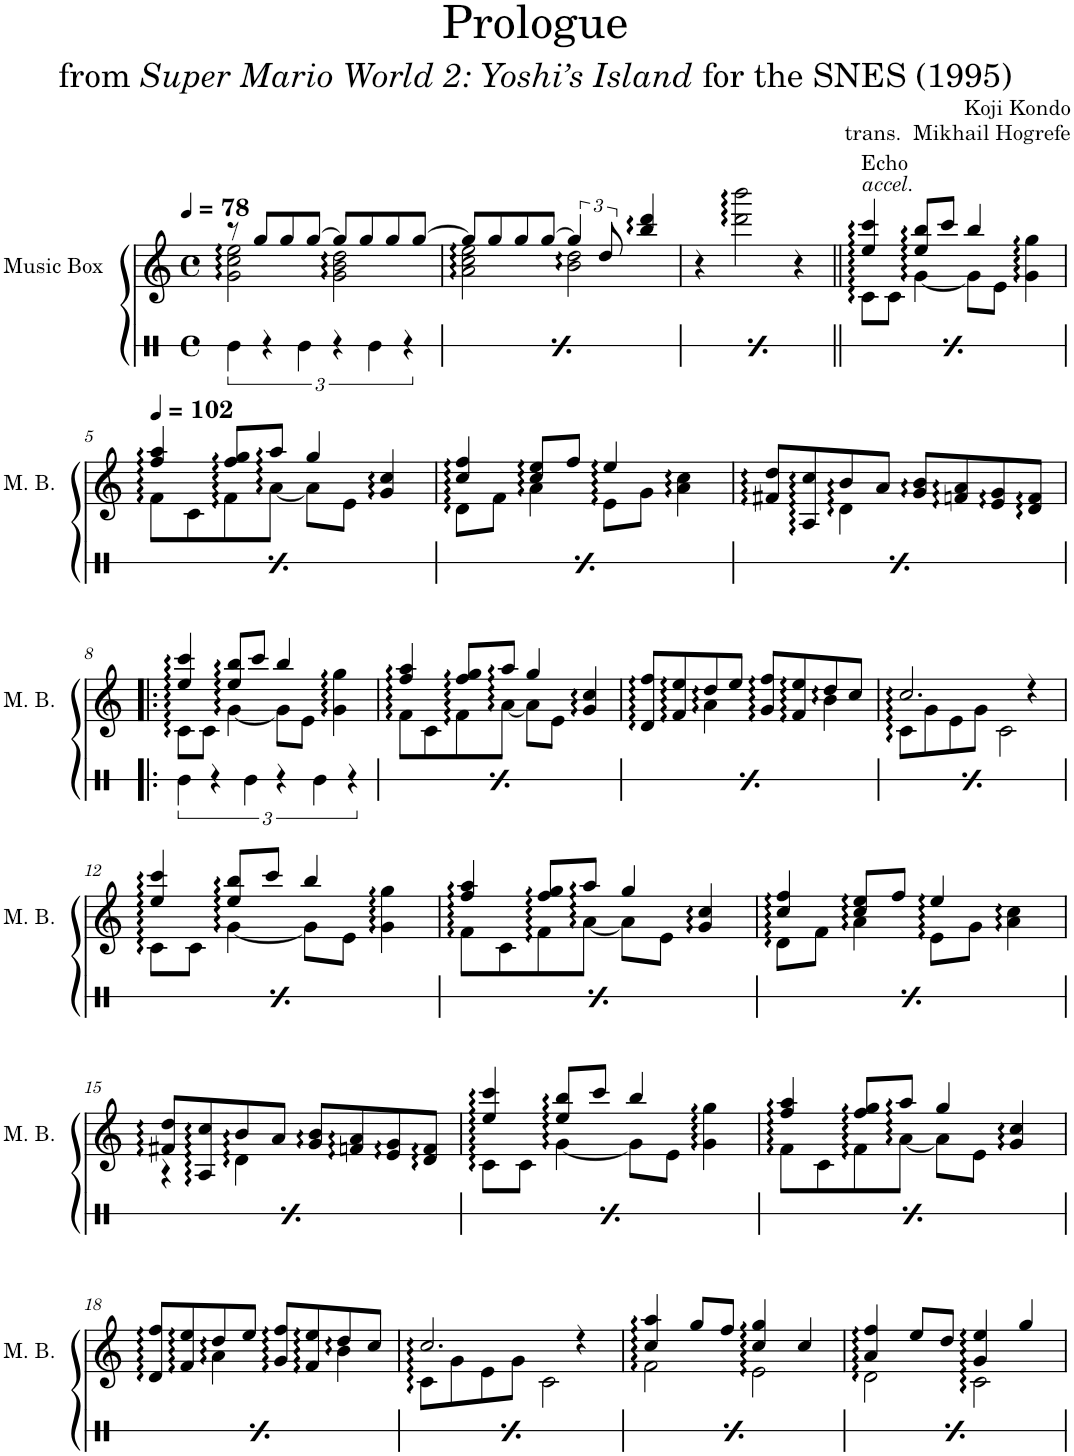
**kern	**kern	**kern	**kern	**kern	**kern
*part6	*part5	*part4	*part3	*part2	*part1
*staff6	*staff5	*staff4	*staff3	*staff2	*staff1
*I"Bass Drum	*I"Celesta	*I"Celesta	*I"Celesta	*I"Celesta	*I"Music Box
*I'B Dr	*I'Clst	*I'Clst	*I'Clst	*I'Clst	*I'M. B.
*stria1	*stria5	*stria5	*stria5	*stria5	*
*clefX	*clefG2	*clefG2	*clefG2	*clefG2	*clefG2
*k[]	*k[]	*k[]	*k[]	*k[]	*k[]
*M4/4	*M4/4	*M4/4	*M4/4	*M4/4	*M4/4
*met(c)	*met(c)	*met(c)	*met(c)	*met(c)	*met(c)
*MM78	*MM78	*MM78	*MM78	*MM78	*MM78
=1	=1	=1	=1	=1	=1
*	*	*	*	*	*^
6Re\	1r	1r	8r	1r	8r	2g\ 2cc\ 2ee\
.	.	.	8gg	.	8gg/L	.
6r	.	.	.	.	.	.
.	.	.	8gg\L	.	8gg/	.
6Re\	.	.	.	.	.	.
.	.	.	[8gg\J	.	[8gg/J	.
6r	.	.	8gg\L]	.	8gg/L]	2g\ 2b\ 2dd\
.	.	.	8gg\J	.	8gg/	.
6Re\	.	.	.	.	.	.
.	.	.	8gg\L	.	8gg/	.
6r	.	.	.	.	.	.
.	.	.	[8gg\J	.	[8gg/J	.
=2	=2	=2	=2	=2	=2	=2
6Re\	1r	1r	8gg\L]	1r	8gg/L]	2a\ 2cc\ 2ee\
.	.	.	8gg\J	.	8gg/	.
6r	.	.	.	.	.	.
.	.	.	8gg\L	.	8gg/	.
6Re\	.	.	.	.	.	.
.	.	.	[8gg\J	.	[8gg/J	.
*	*	*	*Xbrackettup	*	*	*
6r	.	.	6gg]	.	6gg/]	2b\ 2dd\
6Re\	.	.	12dd	.	12dd/	.
.	.	.	4bb 4ddd	.	4bb/ 4ddd/	.
6r	.	.	.	.	.	.
*	*	*	*	*	*v	*v
=3	=3	=3	=3	=3	=3
6Re\	1r	1r	4r	1r	4r
6r	.	.	.	.	.
.	.	.	2ddd 2bbb	.	2ddd\ 2bbb\
6Re\	.	.	.	.	.
6r	.	.	.	.	.
6Re\	.	.	.	.	.
.	.	.	4r	.	4r
6r	.	.	.	.	.
=4||	=4||	=4||	=4||	=4||	=4||
*	*	*	*	*	*^
!	!	!	!	!	!LO:TX:a:t=Echo	!
!	!	!	!	!	!LO:TX:a:i:t=accel.	!
6Re\	8c	4r	32r	64r	4ee/ 4ccc/	8c\L
.	.	.	.	[64ee\KKKL	.	.
.	.	.	[32ccc\KLL	8..ee\J]	.	.
.	.	.	16ccc\JJ_	.	.	.
.	[4.c	.	4ccc]	.	.	8c\J
6r	.	.	.	.	.	.
.	.	2g	.	64r	8ee/ 8bb/L	[4g\
.	.	.	.	[64ee\KKKL	.	.
.	.	.	.	8..ee]\ 8..bb\J	.	.
6Re\	.	.	.	.	.	.
.	.	.	[8ccc	.	8ccc/J	.
6r	8c]	.	8ccc]	4bb	4bb/	8g\L]
.	4.e	.	8r	.	.	8e\J
6Re\	.	.	.	.	.	.
.	.	[4g	64r	4r	4g\ 4gg\	4ryy
.	.	.	[64gg\KKKL	.	.	.
.	.	.	8..gg\J]	.	.	.
6r	.	.	.	.	.	.
!!LO:LB:g=z	!!
=5	=5	=5	=5	=5	=5	=5
*	*	*	*	*	*MM102	*
6Re\	4f	8g]	32r	64r	4ff/ 4aa/	8f\L
.	.	.	.	[64ff\KKKL	.	.
.	.	.	[32aa\KLL	8..ff\J]	.	.
.	.	.	16aa\JJ_	.	.	.
.	.	4c	4aa]	.	.	8c\
6r	.	.	.	.	.	.
.	[4f	.	.	64r	8ff/ 8gg/L	8f\
.	.	.	.	[64ff\KKKL	.	.
.	.	.	.	8..ff]\ 8..gg\J	.	.
6Re\	.	.	.	.	.	.
.	.	[8a	64r	.	8aa/J	[8a\J
.	.	.	[16..aa	.	.	.
6r	8f]	4a]	8aa]	2gg	4gg/	8a\L]
.	4e	.	8r	.	.	8e\J
6Re\	.	.	.	.	.	.
.	.	[4g	64r	.	4g/ 4cc/	4ryy
.	.	.	[64cc\KKKL	.	.	.
.	.	.	8..cc\J]	.	.	.
6r	.	.	.	.	.	.
.	8r	.	.	.	.	.
=6	=6	=6	=6	=6	=6	=6
6Re\	2d	8g/L]	32r	64r	4cc/ 4ff/	8d\L
.	.	.	.	[64cc\KKKL	.	.
.	.	.	[32ff\KLL	8..cc\J]	.	.
.	.	.	16ff\JJ_	.	.	.
.	.	8f/J	4ff]	.	.	8f\J
6r	.	.	.	.	.	.
.	.	[4a	.	64r	8cc/ 8ee/L	4a\
.	.	.	.	[64cc\KKKL	.	.
.	.	.	.	8..cc]\ 8..ee\J	.	.
6Re\	.	.	.	.	.	.
.	.	.	[8ff	.	8ff/J	.
6r	2e	8a/L]	8ff]	64r	4ee/	8e\L
.	.	.	.	[32.ee	.	.
.	.	.	.	4..ee]	.	.
.	.	8g/J	8r	.	.	8g\J
6Re\	.	.	.	.	.	.
.	.	4a	64r	.	4a\ 4cc\	4ryy
.	.	.	[64cc\KKKL	.	.	.
.	.	.	8..cc\J]	.	.	.
6r	.	.	.	.	.	.
=7	=7	=7	=7	=7	=7	=7
6Re\	8r	4f#X	64r	8r	8f#X/ 8dd/L	4ryy
.	.	.	[64dd\KKKL	.	.	.
.	.	.	8..dd\J]	.	.	.
.	[4.A	.	.	64r	8A/ 8cc/	.
.	.	.	.	[64cc\KKKL	.	.
.	.	.	.	8..cc\J]	.	.
6r	.	.	.	.	.	.
.	.	4d	64r	.	8b/	4d\
.	.	.	[64b\KKKL	.	.	.
.	.	.	8..b\J]	.	.	.
6Re\	.	.	.	.	.	.
.	.	.	.	4a	8a/J	.
6r	8A]	4b	64r	.	8g/ 8b/L	2ryy
.	.	.	[64g/KKKL	.	.	.
.	.	.	8..g/J]	.	.	.
.	4a	.	.	64r	8fn/ 8a/	.
.	.	.	.	[64f/KKKL	.	.
.	.	.	.	8..f/J]	.	.
6Re\	.	.	.	.	.	.
.	.	4g	64r	.	8e/ 8g/	.
.	.	.	[64e/KKKL	.	.	.
.	.	.	8..e/J]	.	.	.
6r	.	.	.	.	.	.
.	8f	.	.	64r	8d/ 8f/J	.
.	.	.	.	16..d	.	.
!!LO:LB:g=z	!!
=8!|:	=8!|:	=8!|:	=8!|:	=8!|:	=8!|:	=8!|:
6Re\	8c	4r	32r	64r	4ee/ 4ccc/	8c\L
.	.	.	.	[64ee\KKKL	.	.
.	.	.	[32ccc\KLL	8..ee\J]	.	.
.	.	.	16ccc\JJ_	.	.	.
.	[4.c	.	4ccc]	.	.	8c\J
6r	.	.	.	.	.	.
.	.	2g	.	64r	8ee/ 8bb/L	[4g\
.	.	.	.	[64ee\KKKL	.	.
.	.	.	.	8..ee]\ 8..bb\J	.	.
6Re\	.	.	.	.	.	.
.	.	.	[8ccc	.	8ccc/J	.
6r	8c]	.	8ccc]	4bb	4bb/	8g\L]
.	4.e	.	8r	.	.	8e\J
6Re\	.	.	.	.	.	.
.	.	[4g	64r	4r	4g\ 4gg\	4ryy
.	.	.	[64gg\KKKL	.	.	.
.	.	.	8..gg\J]	.	.	.
6r	.	.	.	.	.	.
=9	=9	=9	=9	=9	=9	=9
6Re\	4f	8g]	32r	64r	4ff/ 4aa/	8f\L
.	.	.	.	[64ff\KKKL	.	.
.	.	.	[32aa\KLL	8..ff\J]	.	.
.	.	.	16aa\JJ_	.	.	.
.	.	4c	4aa]	.	.	8c\
6r	.	.	.	.	.	.
.	[4f	.	.	64r	8ff/ 8gg/L	8f\
.	.	.	.	[64ff\KKKL	.	.
.	.	.	.	8..ff]\ 8..gg\J	.	.
6Re\	.	.	.	.	.	.
.	.	[8a	64r	.	8aa/J	[8a\J
.	.	.	[16..aa	.	.	.
6r	8f]	4a]	8aa]	2gg	4gg/	8a\L]
.	4e	.	8r	.	.	8e\J
6Re\	.	.	.	.	.	.
.	.	[4g	64r	.	4g/ 4cc/	4ryy
.	.	.	[64cc\KKKL	.	.	.
.	.	.	8..cc\J]	.	.	.
6r	.	.	.	.	.	.
.	8r	.	.	.	.	.
=10	=10	=10	=10	=10	=10	=10
6Re\	2d	8g/L]	64r	8r	8d/ 8ff/L	4ryy
.	.	.	[64ff\KKKL	.	.	.
.	.	.	8..ff\J]	.	.	.
.	.	8f/J	.	64r	8f/ 8ee/	.
.	.	.	.	[64ee\KKKL	.	.
.	.	.	.	8..ee\J]	.	.
6r	.	.	.	.	.	.
.	.	[4a	64r	.	8dd/	4a\
.	.	.	[64dd\KKKL	.	.	.
.	.	.	8..dd\J]	.	.	.
6Re\	.	.	.	.	.	.
.	.	.	.	4ee	8ee/J	.
6r	2g	8a/L]	64r	.	8g/ 8ff/L	4ryy
.	.	.	[64ff\KKKL	.	.	.
.	.	.	8..ff\J]	.	.	.
.	.	8f/J	.	64r	8f/ 8ee/	.
.	.	.	.	[64ee\KKKL	.	.
.	.	.	.	8..ee\J]	.	.
6Re\	.	.	.	.	.	.
.	.	4b	64r	.	8dd/	4b\
.	.	.	[64dd\KKKL	.	.	.
.	.	.	8..dd\J]	.	.	.
6r	.	.	.	.	.	.
.	.	.	.	8ccJ	8cc/J	.
=11	=11	=11	=11	=11	=11	=11
6Re\	8r	4c	1r	64r	2.cc/	8c\L
.	.	.	.	[64cc\KKKL	.	.
.	.	.	.	8..cc\J_	.	.
.	4g	.	.	.	.	8g\
6r	.	.	.	.	.	.
.	.	4e	.	2cc]	.	8e\
6Re\	.	.	.	.	.	.
.	[8g	.	.	.	.	8g\J
6r	4g]	2c	.	.	.	2c\
6Re\	.	.	.	.	.	.
.	4r	.	.	4r	4r	.
6r	.	.	.	.	.	.
!!LO:LB:g=z	!!
=12	=12	=12	=12	=12	=12	=12
6Re\	8c	4r	32r	64r	4ee/ 4ccc/	8c\L
.	.	.	.	[64ee\KKKL	.	.
.	.	.	[32ccc\KLL	8..ee\J]	.	.
.	.	.	16ccc\JJ_	.	.	.
.	[4.c	.	4ccc]	.	.	8c\J
6r	.	.	.	.	.	.
.	.	2g	.	64r	8ee/ 8bb/L	[4g\
.	.	.	.	[64ee\KKKL	.	.
.	.	.	.	8..ee]\ 8..bb\J	.	.
6Re\	.	.	.	.	.	.
.	.	.	[8ccc	.	8ccc/J	.
6r	8c]	.	8ccc]	4bb	4bb/	8g\L]
.	4.e	.	8r	.	.	8e\J
6Re\	.	.	.	.	.	.
.	.	[4g	64r	4r	4g\ 4gg\	4ryy
.	.	.	[64gg\KKKL	.	.	.
.	.	.	8..gg\J]	.	.	.
6r	.	.	.	.	.	.
=13	=13	=13	=13	=13	=13	=13
6Re\	4f	8g]	32r	64r	4ff/ 4aa/	8f\L
.	.	.	.	[64ff\KKKL	.	.
.	.	.	[32aa\KLL	8..ff\J]	.	.
.	.	.	16aa\JJ_	.	.	.
.	.	4c	4aa]	.	.	8c\
6r	.	.	.	.	.	.
.	[4f	.	.	64r	8ff/ 8gg/L	8f\
.	.	.	.	[64ff\KKKL	.	.
.	.	.	.	8..ff]\ 8..gg\J	.	.
6Re\	.	.	.	.	.	.
.	.	[8a	64r	.	8aa/J	[8a\J
.	.	.	[16..aa	.	.	.
6r	8f]	4a]	8aa]	2gg	4gg/	8a\L]
.	4e	.	8r	.	.	8e\J
6Re\	.	.	.	.	.	.
.	.	[4g	64r	.	4g/ 4cc/	4ryy
.	.	.	[64cc\KKKL	.	.	.
.	.	.	8..cc\J]	.	.	.
6r	.	.	.	.	.	.
.	8r	.	.	.	.	.
=14	=14	=14	=14	=14	=14	=14
6Re\	2d	8g/L]	32r	64r	4cc/ 4ff/	8d\L
.	.	.	.	[64cc\KKKL	.	.
.	.	.	[32ff\KLL	8..cc\J]	.	.
.	.	.	16ff\JJ_	.	.	.
.	.	8f/J	4ff]	.	.	8f\J
6r	.	.	.	.	.	.
.	.	[4a	.	64r	8cc/ 8ee/L	4a\
.	.	.	.	[64cc\KKKL	.	.
.	.	.	.	8..cc]\ 8..ee\J	.	.
6Re\	.	.	.	.	.	.
.	.	.	[8ff	.	8ff/J	.
6r	2e	8a/L]	8ff]	64r	4ee/	8e\L
.	.	.	.	[32.ee	.	.
.	.	.	.	4..ee]	.	.
.	.	8g/J	8r	.	.	8g\J
6Re\	.	.	.	.	.	.
.	.	4a	64r	.	4a\ 4cc\	4ryy
.	.	.	[64cc\KKKL	.	.	.
.	.	.	8..cc\J]	.	.	.
6r	.	.	.	.	.	.
!!LO:LB:g=z	!!
=15	=15	=15	=15	=15	=15	=15
6Re\	8r	4f#X	64r	8r	8f#X/ 8dd/L	4r
.	.	.	[64dd\KKKL	.	.	.
.	.	.	8..dd\J]	.	.	.
.	[4.A	.	.	64r	8A/ 8cc/	.
.	.	.	.	[64cc\KKKL	.	.
.	.	.	.	8..cc\J]	.	.
6r	.	.	.	.	.	.
.	.	4d	64r	.	8b/	4d\
.	.	.	[64b\KKKL	.	.	.
.	.	.	8..b\J]	.	.	.
6Re\	.	.	.	.	.	.
.	.	.	.	4a	8a/J	.
6r	8A]	4b	64r	.	8g/ 8b/L	2ryy
.	.	.	[64g/KKKL	.	.	.
.	.	.	8..g/J]	.	.	.
.	4a	.	.	64r	8fn/ 8a/	.
.	.	.	.	[64f/KKKL	.	.
.	.	.	.	8..f/J]	.	.
6Re\	.	.	.	.	.	.
.	.	4g	64r	.	8e/ 8g/	.
.	.	.	[64e/KKKL	.	.	.
.	.	.	8..e/J]	.	.	.
6r	.	.	.	.	.	.
.	8f	.	.	64r	8d/ 8f/J	.
.	.	.	.	16..d	.	.
=16	=16	=16	=16	=16	=16	=16
6Re\	8c	4r	32r	64r	4ee/ 4ccc/	8c\L
.	.	.	.	[64ee\KKKL	.	.
.	.	.	[32ccc\KLL	8..ee\J]	.	.
.	.	.	16ccc\JJ_	.	.	.
.	[4.c	.	4ccc]	.	.	8c\J
6r	.	.	.	.	.	.
.	.	2g	.	64r	8ee/ 8bb/L	[4g\
.	.	.	.	[64ee\KKKL	.	.
.	.	.	.	8..ee]\ 8..bb\J	.	.
6Re\	.	.	.	.	.	.
.	.	.	[8ccc	.	8ccc/J	.
6r	8c]	.	8ccc]	4bb	4bb/	8g\L]
.	4.e	.	8r	.	.	8e\J
6Re\	.	.	.	.	.	.
.	.	[4g	64r	4r	4g\ 4gg\	4ryy
.	.	.	[64gg\KKKL	.	.	.
.	.	.	8..gg\J]	.	.	.
6r	.	.	.	.	.	.
=17	=17	=17	=17	=17	=17	=17
6Re\	4f	8g]	32r	64r	4ff/ 4aa/	8f\L
.	.	.	.	[64ff\KKKL	.	.
.	.	.	[32aa\KLL	8..ff\J]	.	.
.	.	.	16aa\JJ_	.	.	.
.	.	4c	4aa]	.	.	8c\
6r	.	.	.	.	.	.
.	[4f	.	.	64r	8ff/ 8gg/L	8f\
.	.	.	.	[64ff\KKKL	.	.
.	.	.	.	8..ff]\ 8..gg\J	.	.
6Re\	.	.	.	.	.	.
.	.	[8a	64r	.	8aa/J	[8a\J
.	.	.	[16..aa	.	.	.
6r	8f]	4a]	8aa]	2gg	4gg/	8a\L]
.	4e	.	8r	.	.	8e\J
6Re\	.	.	.	.	.	.
.	.	[4g	64r	.	4g/ 4cc/	4ryy
.	.	.	[64cc\KKKL	.	.	.
.	.	.	8..cc\J]	.	.	.
6r	.	.	.	.	.	.
.	8r	.	.	.	.	.
!!LO:LB:g=z	!!
=18	=18	=18	=18	=18	=18	=18
6Re\	2d	8g/L]	64r	8r	8d/ 8ff/L	4ryy
.	.	.	[64ff\KKKL	.	.	.
.	.	.	8..ff\J]	.	.	.
.	.	8f/J	.	64r	8f/ 8ee/	.
.	.	.	.	[64ee\KKKL	.	.
.	.	.	.	8..ee\J]	.	.
6r	.	.	.	.	.	.
.	.	[4a	64r	.	8dd/	4a\
.	.	.	[64dd\KKKL	.	.	.
.	.	.	8..dd\J]	.	.	.
6Re\	.	.	.	.	.	.
.	.	.	.	4ee	8ee/J	.
6r	2g	8a/L]	64r	.	8g/ 8ff/L	4ryy
.	.	.	[64ff\KKKL	.	.	.
.	.	.	8..ff\J]	.	.	.
.	.	8f/J	.	64r	8f/ 8ee/	.
.	.	.	.	[64ee\KKKL	.	.
.	.	.	.	8..ee\J]	.	.
6Re\	.	.	.	.	.	.
.	.	4b	64r	.	8dd/	4b\
.	.	.	[64dd\KKKL	.	.	.
.	.	.	8..dd\J]	.	.	.
6r	.	.	.	.	.	.
.	.	.	.	8ccJ	8cc/J	.
=19	=19	=19	=19	=19	=19	=19
6Re\	8r	4c	1r	64r	2.cc/	8c\L
.	.	.	.	[64cc\KKKL	.	.
.	.	.	.	8..cc\J_	.	.
.	4g	.	.	.	.	8g\
6r	.	.	.	.	.	.
.	.	4e	.	2cc]	.	8e\
6Re\	.	.	.	.	.	.
.	[8g	.	.	.	.	8g\J
6r	4g]	2c	.	.	.	2c\
6Re\	.	.	.	.	.	.
.	4r	.	.	4r	4r	.
6r	.	.	.	.	.	.
=20	=20	=20	=20	=20	=20	=20
*	*	*	*	*^	*	*
6Re\	4.f	1r	32r	4r	64r	4cc/ 4aa/	2f\
.	.	.	.	.	[64cc\KKKL	.	.
.	.	.	[8..aa	.	8..cc\J_	.	.
6r	.	.	.	.	.	.	.
.	.	.	8aa\L]	4gg	8cc]	8gg/L	.
6Re\	.	.	.	.	.	.	.
.	8r	.	[8ff\J	.	8r	8ff/J	.
6r	4.e	.	4ff]	4r	64r	4cc/ 4gg/	2e\
.	.	.	.	.	[64cc\KKKL	.	.
.	.	.	.	.	8..cc_\ [8..gg\J	.	.
6Re\	.	.	.	.	.	.	.
.	.	.	4cc	8r	8cc] 8gg]J	4cc/	.
6r	.	.	.	.	.	.	.
.	8r	.	.	8r	8ryy	.	.
=21	=21	=21	=21	=21	=21	=21	=21
6Re\	4.d	1r	32r	4r	64r	4a/ 4ff/	2d\
.	.	.	.	.	[64a/KKKL	.	.
.	.	.	[8..ff	.	8..a/J_	.	.
6r	.	.	.	.	.	.	.
.	.	.	8ff\L]	4ee	8a]	8ee/L	.
6Re\	.	.	.	.	.	.	.
.	8r	.	[8dd\J	.	8r	8dd/J	.
6r	4.c	.	4dd]	4r	64r	4g/ 4ee/	2c\
.	.	.	.	.	[64g\KKKL	.	.
.	.	.	.	.	8..g_\ [8..ee\J	.	.
6Re\	.	.	.	.	.	.	.
.	.	.	4gg	8r	8g] 8ee]J	4gg/	.
6r	.	.	.	.	.	.	.
.	8r	.	.	8r	8ryy	.	.
*	*	*	*	*v	*v	*	*
*	*	*	*	*	*v	*v
=	=	=	=	=	=
*-	*-	*-	*-	*-	*-
